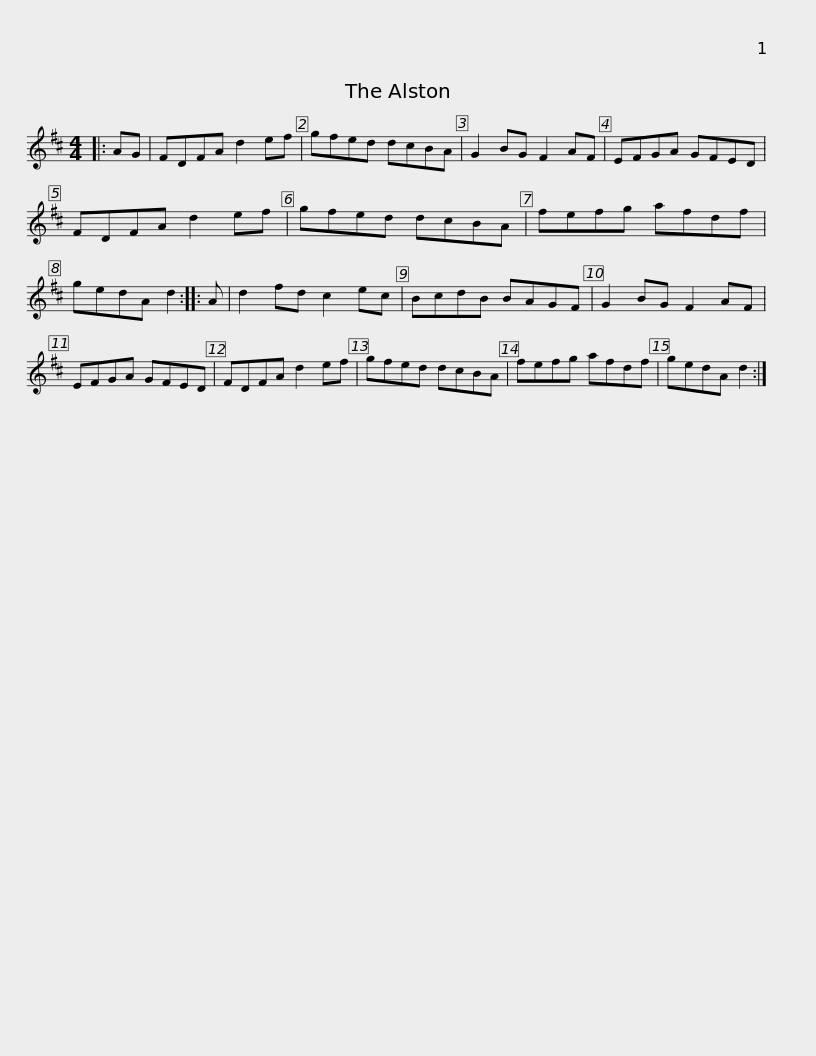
X:1
L:1/8
M:4/4
I:linebreak $
K:D
V:1 treble
V:1
|: AG | FDFA d2 ef | gfed dcBA | G2 BG F2 AF | EFGA GFED | %5
 FDFA d2 ef |$ gfed dcBA | fefg afdf | gedA d2 :: A | %10
 d2 fd c2 ec | BcdB BAGF | G2 BG F2 AF |$ EFGA GFED | FDFA d2 ef | %15
 gfed dcBA | fefg afdf | gedA d2 :| %18
